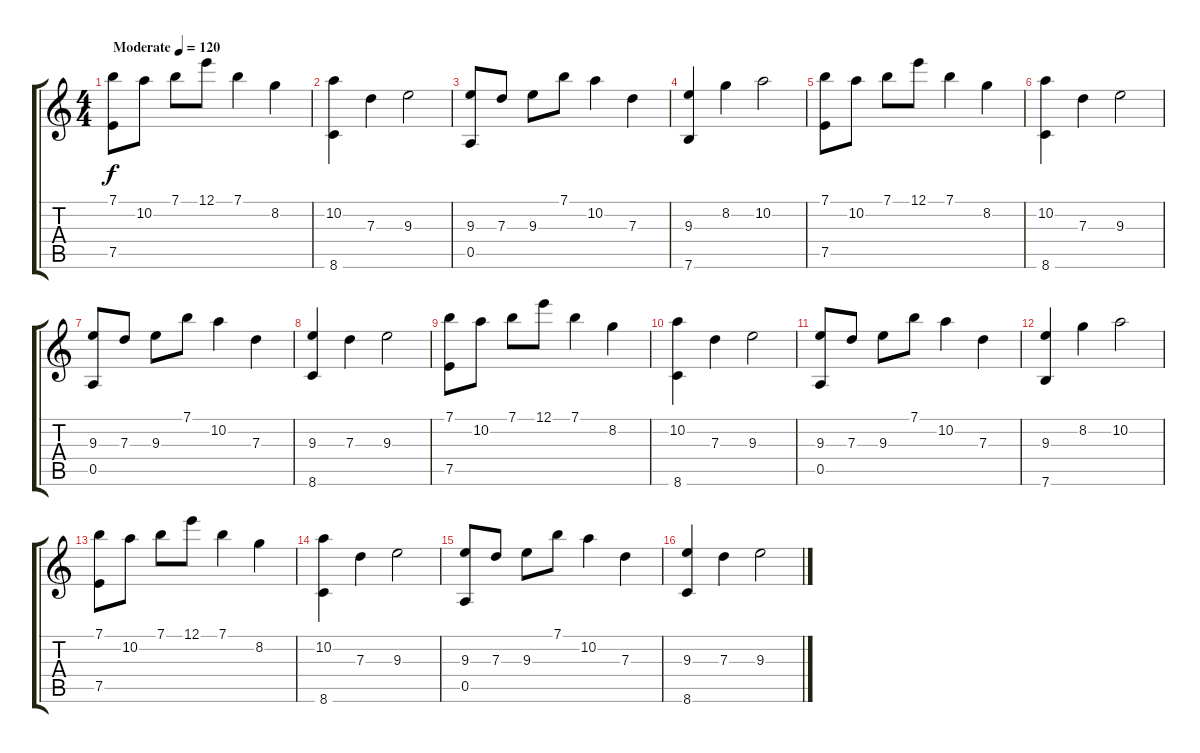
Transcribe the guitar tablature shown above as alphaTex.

\track "" {instrument acousticguitarsteel}
\staff {score tabs}
\tuning (E4 B3 G3 D3 A2 E2) {hide}
\ts (4 4)
\tempo (120 "Moderate")
\clef g2
\ks c
(7.1 7.5).8{dy f instrument acousticguitarsteel} 10.2.8 7.1.8 12.1.8 7.1.4 8.2.4 |
(10.2 8.6).4 7.3.4 9.3.2 |
(9.3 0.5).8 7.3.8 9.3.8 7.1.8 10.2.4 7.3.4 |
(9.3 7.6).4 8.2.4 10.2.2 |
(7.1 7.5).8 10.2.8 7.1.8 12.1.8 7.1.4 8.2.4 |
(10.2 8.6).4 7.3.4 9.3.2 |
(9.3 0.5).8 7.3.8 9.3.8 7.1.8 10.2.4 7.3.4 |
(9.3 8.6).4 7.3.4 9.3.2 |
(7.1 7.5).8 10.2.8 7.1.8 12.1.8 7.1.4 8.2.4 |
(10.2 8.6).4 7.3.4 9.3.2 |
(9.3 0.5).8 7.3.8 9.3.8 7.1.8 10.2.4 7.3.4 |
(9.3 7.6).4 8.2.4 10.2.2 |
(7.1 7.5).8 10.2.8 7.1.8 12.1.8 7.1.4 8.2.4 |
(10.2 8.6).4 7.3.4 9.3.2 |
(9.3 0.5).8 7.3.8 9.3.8 7.1.8 10.2.4 7.3.4 |
(9.3 8.6).4 7.3.4 9.3.2
